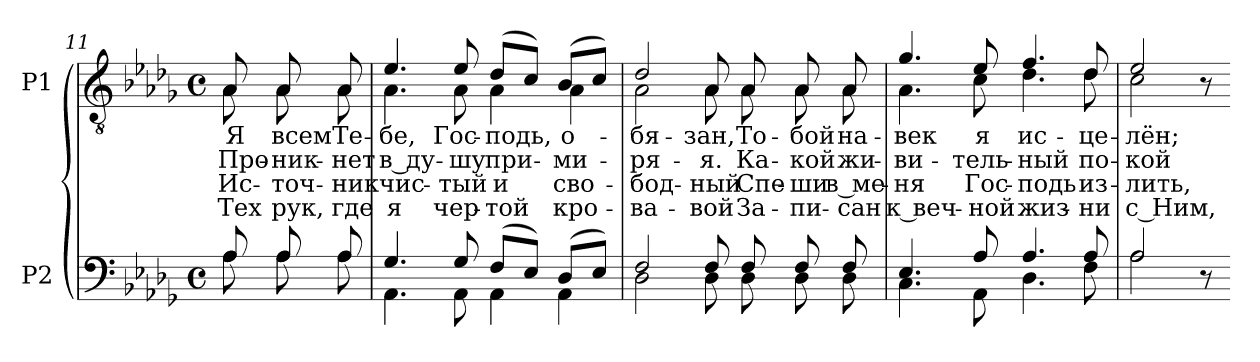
**kern	**kern	**text	**text	**text	**text
*part2	*part1	*part1	*part1	*part1	*part1
*staff2	*staff1	*staff1	*staff1	*staff1	*staff1
*I"P2	*I"P1	*	*	*	*
!!LO:LB:g=z
*clefF4	*clefGv2	*	*	*	*
*	*ITrd7c12	*	*	*	*
*k[b-e-a-d-g-]	*k[b-e-a-d-g-]	*	*	*	*
*D-:	*D-:	*	*	*	*
*M4/4	*M4/4	*	*	*	*
*met(c)	*met(c)	*	*	*	*
=11	=11	=11	=11	=11	=11
*^	*	*	*	*	*
!	!	!	!LO:LY:b:color=#000000	!LO:LY:b:color=#000000	!LO:LY:b:color=#000000	!LO:LY:b:color=#000000
*	*	*^	*	*	*	*
8A-i/	8A-i\	8AA-i/	8AA-i\	Я	Про-	Ис-	Тех
!	!	!	!	!LO:LY:b:color=#000000	!LO:LY:b:color=#000000	!LO:LY:b:color=#000000	!LO:LY:b:color=#000000
8A-i/	8A-i\	8AA-i/	8AA-i\	всем	-ник-	-точ-	рук,
!	!	!	!	!LO:LY:b:color=#000000	!LO:LY:b:color=#000000	!LO:LY:b:color=#000000	!LO:LY:b:color=#000000
8A-i/	8A-i\	8AA-i/	8AA-i\	Те-	-нет	-ник	где
=12	=12	=12	=12	=12	=12	=12	=12
!	!	!	!	!LO:LY:b:color=#000000	!LO:LY:b:color=#000000	!LO:LY:b:color=#000000	!LO:LY:b:color=#000000
4.G-i/	4.AA-i\	4.E-i/	4.AA-i\	-бе,	в ду-	чис-	я
!	!	!	!	!LO:LY:b:color=#000000	!LO:LY:b:color=#000000	!LO:LY:b:color=#000000	!LO:LY:b:color=#000000
8G-i/	8AA-i\	8E-i/	8AA-i\	Гос-	-шу	-тый	чер-
!	!	!	!	!LO:LY:b:color=#000000	!LO:LY:b:color=#000000	!LO:LY:b:color=#000000	!LO:LY:b:color=#000000
(8Fi/L	4AA-i\	(8D-i/L	4AA-i\	-подь,	при-	и	-той
8E-i/J)	.	8Ci/J)	.	.	.	.	.
!	!	!	!	!LO:LY:b:color=#000000	!LO:LY:b:color=#000000	!LO:LY:b:color=#000000	!LO:LY:b:color=#000000
(8D-i/L	4AA-i\	(8BB-i/L	4AA-i\	о-	-ми-	сво-	кро-
8E-i/J)	.	8Ci/J)	.	.	.	.	.
=13	=13	=13	=13	=13	=13	=13	=13
!	!	!	!	!LO:LY:b:color=#000000	!LO:LY:b:color=#000000	!LO:LY:b:color=#000000	!LO:LY:b:color=#000000
2Fi/	2D-i\	2D-i/	2AA-i\	-бя-	-ря-	-бод-	-ва-
!	!	!	!	!LO:LY:b:color=#000000	!LO:LY:b:color=#000000	!LO:LY:b:color=#000000	!LO:LY:b:color=#000000
8Fi/	8D-i\	8AA-i/	8AA-i\	-зан,	-я.	-ный	-вой
!	!	!	!	!LO:LY:b:color=#000000	!LO:LY:b:color=#000000	!LO:LY:b:color=#000000	!LO:LY:b:color=#000000
8Fi/	8D-i\	8AA-i/	8AA-i\	То-	Ка-	Спе-	За-
!	!	!	!	!LO:LY:b:color=#000000	!LO:LY:b:color=#000000	!LO:LY:b:color=#000000	!LO:LY:b:color=#000000
8Fi/	8D-i\	8AA-i/	8AA-i\	-бой	-кой	-ши	-пи-
!	!	!	!	!LO:LY:b:color=#000000	!LO:LY:b:color=#000000	!LO:LY:b:color=#000000	!LO:LY:b:color=#000000
8Fi/	8D-i\	8AA-i/	8AA-i\	на-	жи-	в ме-	-сан
=14	=14	=14	=14	=14	=14	=14	=14
!	!	!	!	!LO:LY:b:color=#000000	!LO:LY:b:color=#000000	!LO:LY:b:color=#000000	!LO:LY:b:color=#000000
4.E-i/	4.Ci\	4.G-i/	4.AA-i\	-век	-ви-	-ня	к веч-
!	!	!	!	!LO:LY:b:color=#000000	!LO:LY:b:color=#000000	!LO:LY:b:color=#000000	!LO:LY:b:color=#000000
8A-i/	8AA-i\	8E-i/	8Ci\	я	-тель-	Гос-	-ной
!	!	!	!	!LO:LY:b:color=#000000	!LO:LY:b:color=#000000	!LO:LY:b:color=#000000	!LO:LY:b:color=#000000
4.A-i/	4.D-i\	4.Fi/	4.D-i\	ис-	-ный	-подь	жиз-
!	!	!	!	!LO:LY:b:color=#000000	!LO:LY:b:color=#000000	!LO:LY:b:color=#000000	!LO:LY:b:color=#000000
8A-i/	8Fi\	8D-i/	8D-i\	-це-	по-	из--	-ни
=15	=15	=15	=15	=15	=15	=15	=15
!	!	!	!	!LO:LY:b:color=#000000	!LO:LY:b:color=#000000	!LO:LY:b:color=#000000	!LO:LY:b:color=#000000
2A-i/	2A-i\	2E-i/	2Ci\	-лён;	-кой	-лить,	с Ним,
8r	8ryy	8r	8ryy	.	.	.	.
*v	*v	*	*	*	*	*	*
*	*v	*v	*	*	*	*
=-	=-	=-	=-	=-	=-
*-	*-	*-	*-	*-	*-
